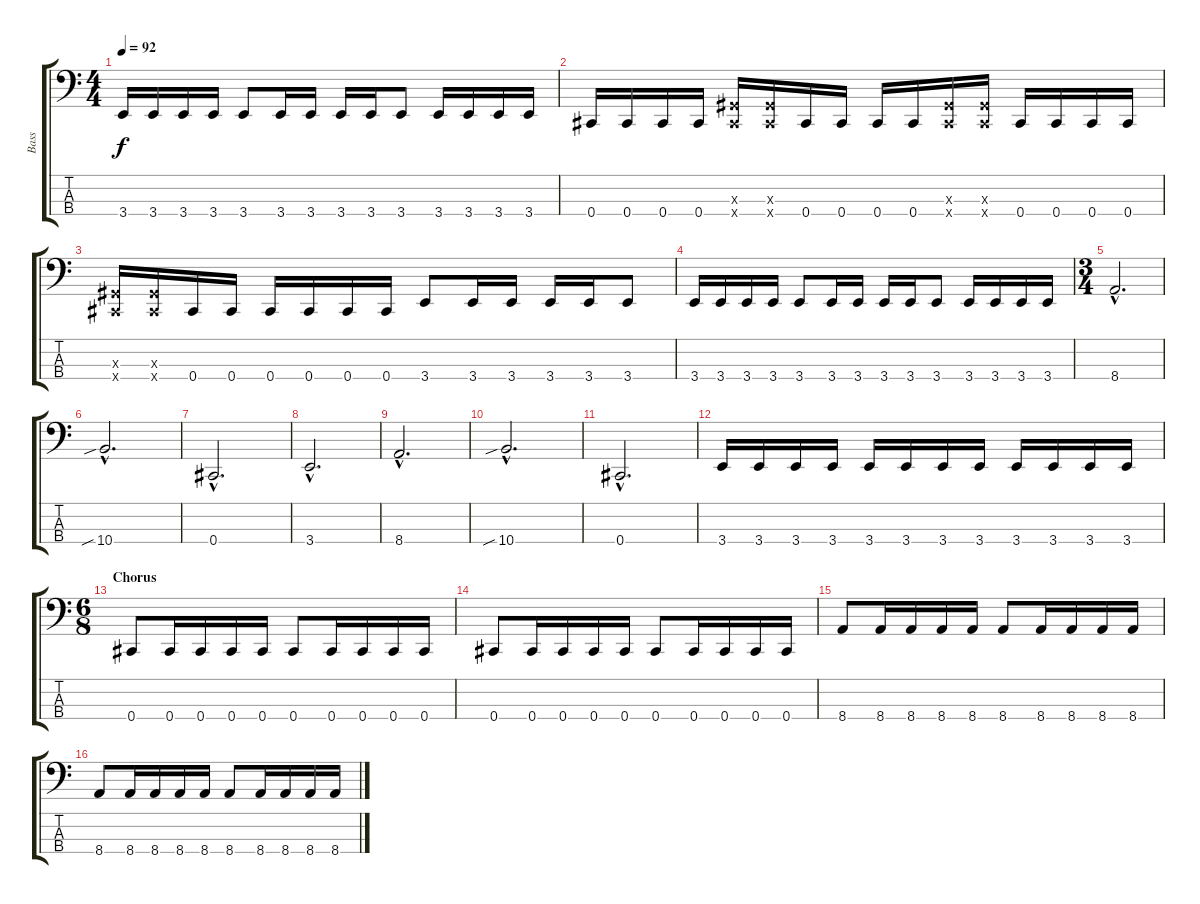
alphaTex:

\track ("Bass" "Bass") {instrument electricbasspick}
\staff {score tabs}
\tuning (Gb2 Db2 Ab1 Db1) {hide}
\ts (4 4)
\tempo 92
\clef f4
\ks c
3.4.16{dy f} 3.4.16 3.4.16 3.4.16 3.4.8 3.4.16 3.4.16 3.4.16 3.4.16 3.4.8 3.4.16 3.4.16 3.4.16 3.4.16 |
0.4.16 0.4.16 0.4.16 0.4.16 (0.3{x} 0.4{x}).16 (0.3{x} 0.4{x}).16 0.4.16 0.4.16 0.4.16 0.4.16 (0.3{x} 0.4{x}).16 (0.3{x} 0.4{x}).16 0.4.16 0.4.16 0.4.16 0.4.16 |
(0.3{x} 0.4{x}).16 (0.3{x} 0.4{x}).16 0.4.16 0.4.16 0.4.16 0.4.16 0.4.16 0.4.16 3.4.8 3.4.16 3.4.16 3.4.16 3.4.16 3.4.8 |
3.4.16 3.4.16 3.4.16 3.4.16 3.4.8 3.4.16 3.4.16 3.4.16 3.4.16 3.4.8 3.4.16 3.4.16 3.4.16 3.4.16 |
\ts (3 4)
8.4{hac}.2{d} |
10.4{sib hac}.2{d} |
0.4{hac}.2{d} |
3.4{hac}.2{d} |
8.4{hac}.2{d} |
10.4{sib hac}.2{d} |
0.4{hac}.2{d} |
3.4.16 3.4.16 3.4.16 3.4.16 3.4.16 3.4.16 3.4.16 3.4.16 3.4.16 3.4.16 3.4.16 3.4.16 |
\ts (6 8)
\section ("" "Chorus")
0.4.8 0.4.16 0.4.16 0.4.16 0.4.16 0.4.8 0.4.16 0.4.16 0.4.16 0.4.16 |
0.4.8 0.4.16 0.4.16 0.4.16 0.4.16 0.4.8 0.4.16 0.4.16 0.4.16 0.4.16 |
8.4.8 8.4.16 8.4.16 8.4.16 8.4.16 8.4.8 8.4.16 8.4.16 8.4.16 8.4.16 |
8.4.8 8.4.16 8.4.16 8.4.16 8.4.16 8.4.8 8.4.16 8.4.16 8.4.16 8.4.16
